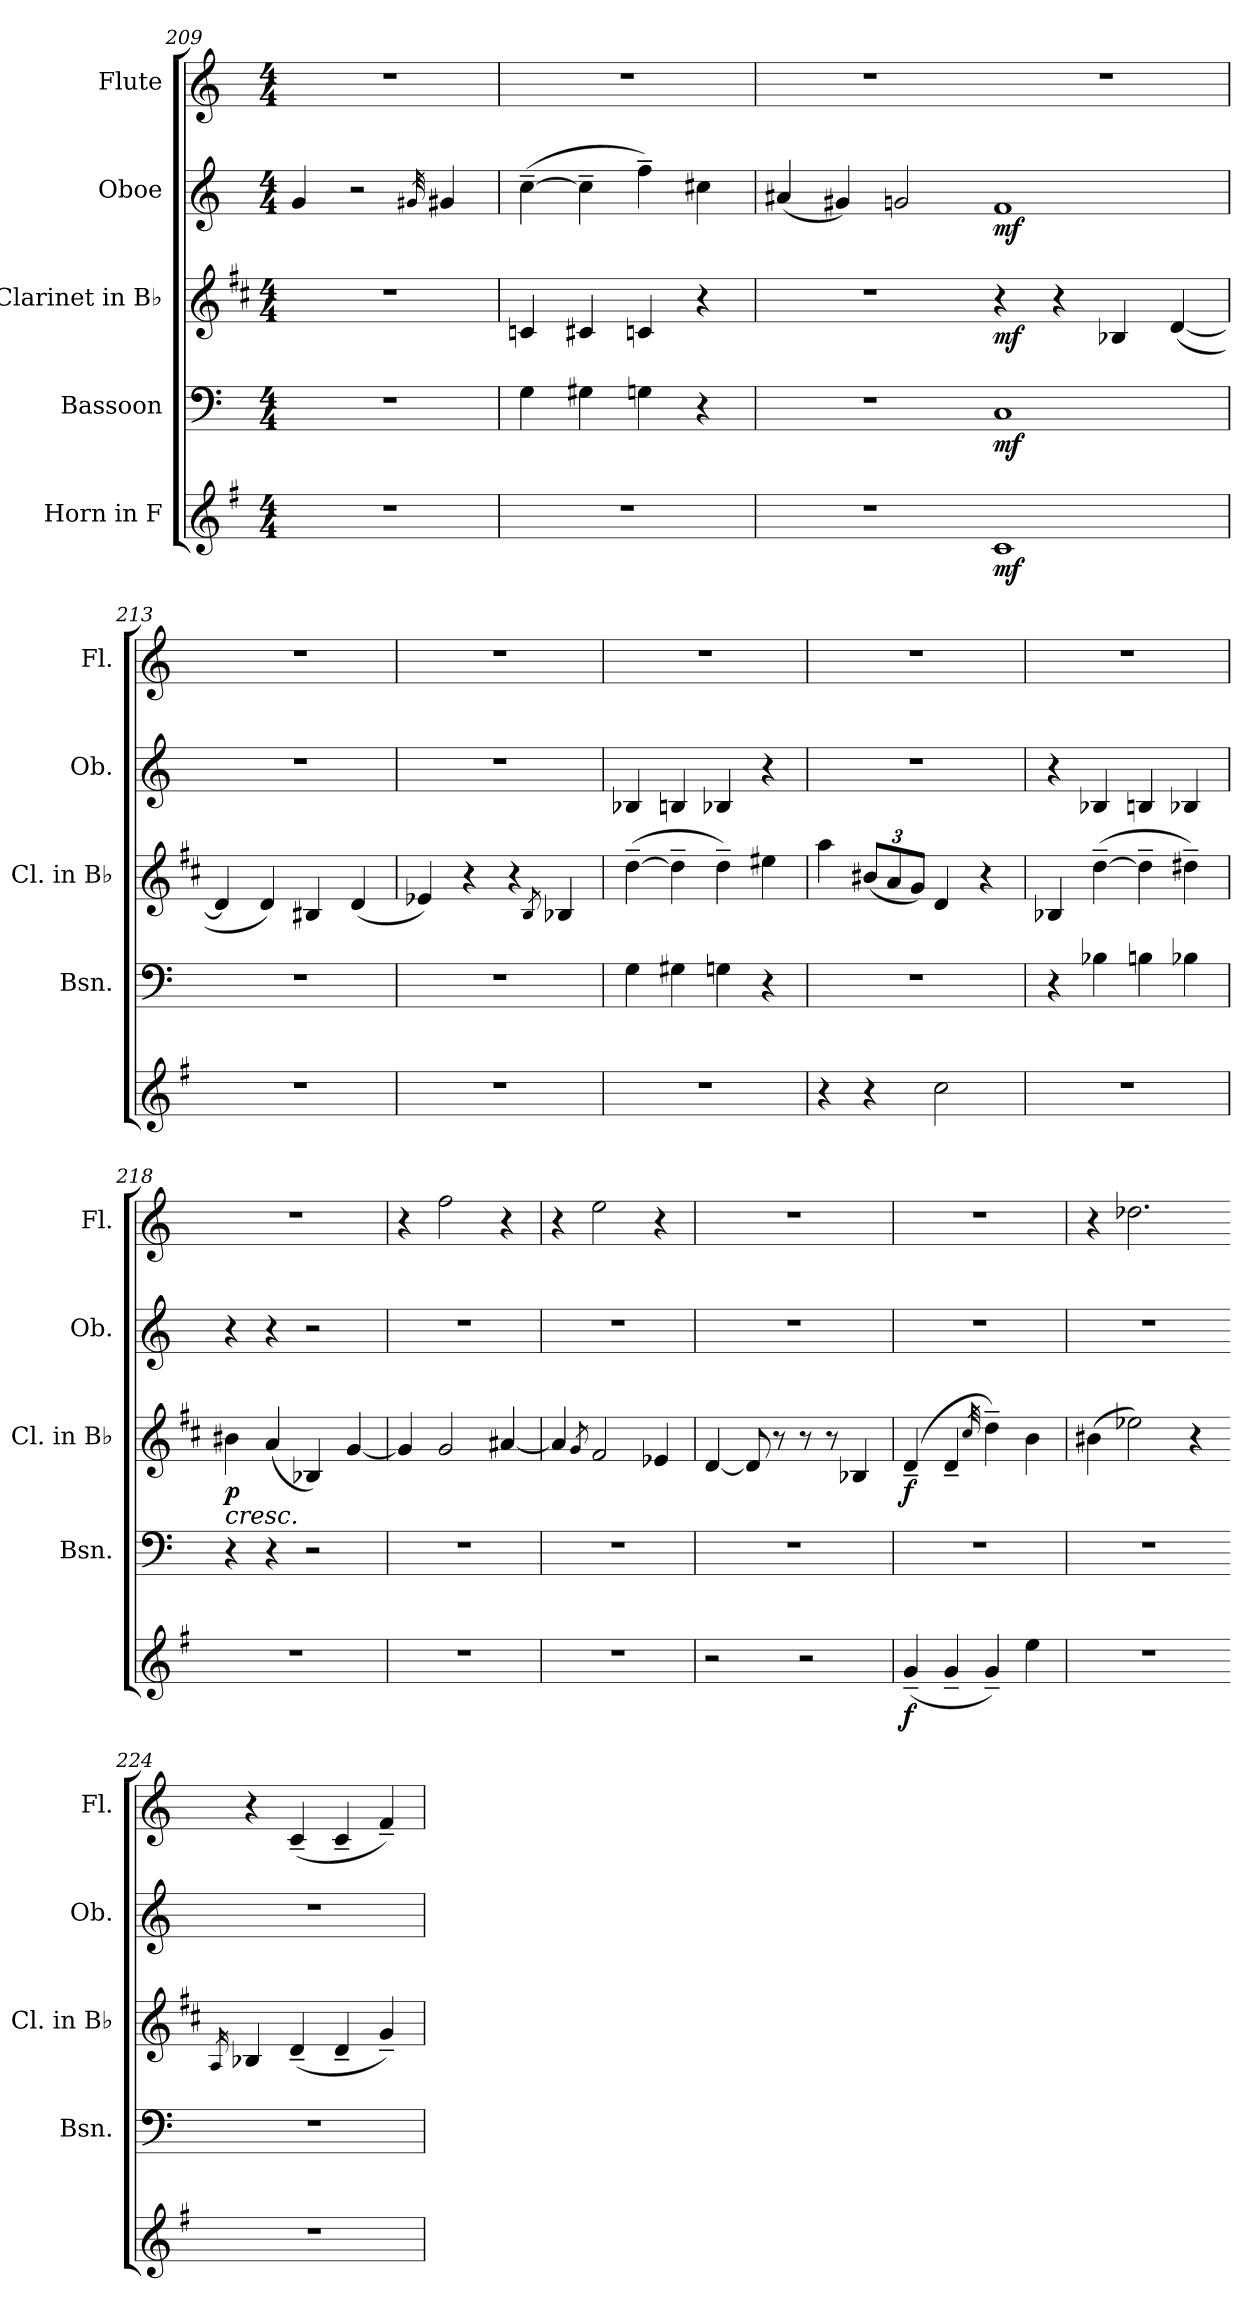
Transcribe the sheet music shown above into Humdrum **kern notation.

**kern	**dynam	**kern	**dynam	**kern	**dynam	**kern	**dynam	**kern
*part5	*part5	*part4	*part4	*part3	*part3	*part2	*part2	*part1
*staff5	*staff5	*staff4	*staff4	*staff3	*staff3	*staff2	*staff2	*staff1
*I"Horn in F	*	*I"Bassoon	*	*I"Clarinet in B♭	*	*I"Oboe	*	*I"Flute
*	*	*I'Bsn.	*	*I'Cl. in B♭	*	*I'Ob.	*	*I'Fl.
*clefG2	*	*clefF4	*	*clefG2	*	*clefG2	*	*clefG2
*ITrd4c7	*	*	*	*ITrd1c2	*	*	*	*ITrd-7c-12
*k[]	*	*k[]	*	*k[]	*	*k[]	*	*k[]
*M4/4	*	*M4/4	*	*M4/4	*	*M4/4	*	*M4/4
=209	=209	=209	=209	=209	=209	=209	=209	=209
1r	.	1r	.	1r	.	4g/	.	1r
.	.	.	.	.	.	2r	.	.
.	.	.	.	.	.	32qg#X/	.	.
.	.	.	.	.	.	4g#/	.	.
=210	=210	=210	=210	=210	=210	=210	=210	=210
1r	.	4G\	.	4B-X/	.	([4cc~\	.	1r
.	.	4G#X\	.	4Bn/	.	4cc~\]	.	.
.	.	4Gn\	.	4B-X/	.	4ff~\)	.	.
.	.	4r	.	4r	.	4cc#X\	.	.
=211	=211	=211	=211	=211	=211	=211	=211	=211
1r	.	1r	.	1r	.	(4a#X/	.	1r
.	.	.	.	.	.	4g#X/)	.	.
.	.	.	.	.	.	2gn/	.	.
=212-	=212-	=212-	=212-	=212-	=212-	=212-	=212-	=212-
!	!LO:DY:b	!	!LO:DY:b	!	!LO:DY:b	!	!LO:DY:b	!
1F	mf	1C	mf	4r	mf	1f	mf	1r
.	.	.	.	4r	.	.	.	.
.	.	.	.	4A-X/	.	.	.	.
.	.	.	.	([4c/	.	.	.	.
=213	=213	=213	=213	=213	=213	=213	=213	=213
1r	.	1r	.	4c/]	.	1r	.	1r
.	.	.	.	4c/)	.	.	.	.
.	.	.	.	4A#X/	.	.	.	.
.	.	.	.	(4c/	.	.	.	.
!!LO:PB:g=z
=214	=214	=214	=214	=214	=214	=214	=214	=214
1r	.	1r	.	4d-X/)	.	1r	.	1r
.	.	.	.	4r	.	.	.	.
.	.	.	.	4r	.	.	.	.
.	.	.	.	8qA/	.	.	.	.
.	.	.	.	4A-X/	.	.	.	.
=215	=215	=215	=215	=215	=215	=215	=215	=215
1r	.	4G\	.	([4cc~\	.	4B-X/	.	1r
.	.	4G#X\	.	4cc~\]	.	4Bn/	.	.
.	.	4Gn\	.	4cc~\)	.	4B-X/	.	.
.	.	4r	.	4dd#X\	.	4r	.	.
=216	=216	=216	=216	=216	=216	=216	=216	=216
4r	.	1r	.	4gg\	.	1r	.	1r
*	*	*	*	*Xbrackettup	*	*	*	*
4r	.	.	.	(12a#X/L	.	.	.	.
.	.	.	.	12g/	.	.	.	.
.	.	.	.	12f/J)	.	.	.	.
2f\	.	.	.	4c/	.	.	.	.
.	.	.	.	4r	.	.	.	.
=217	=217	=217	=217	=217	=217	=217	=217	=217
1r	.	4r	.	4A-X/	.	4r	.	1r
.	.	4B-X\	.	([4cc~\	.	4B-X/	.	.
.	.	4Bn\	.	4cc~\]	.	4Bn/	.	.
.	.	4B-X\	.	4cc#X~\)	.	4B-X/	.	.
=218	=218	=218	=218	=218	=218	=218	=218	=218
!	!	!	!	!	!LO:HP:b	!	!	!
!	!	!	!	!	!LO:DY:n=1:b	!	!	!
1r	.	4r	.	4a#X\	< p	4r	.	1r
.	.	4r	.	(4g/	.	4r	.	.
.	.	2r	.	4A-X/)	.	2r	.	.
.	.	.	.	[4f/	.	.	.	.
!!LO:LB:g=z
=219	=219	=219	=219	=219	=219	=219	=219	=219
1r	.	1r	.	4f/]	.	1r	.	4r
.	.	.	.	2f/	.	.	.	2fff\
.	.	.	.	[4g#X/	.	.	.	4r
=220	=220	=220	=220	=220	=220	=220	=220	=220
1r	.	1r	.	4g#/]	.	1r	.	4r
.	.	.	.	8qf/	.	.	.	.
.	.	.	.	2e/	.	.	.	2eee\
.	.	.	.	4d-X/	.	.	.	4r
=221	=221	=221	=221	=221	=221	=221	=221	=221
2r	.	1r	.	[4c/	.	1r	.	1r
.	.	.	.	8c/]	.	.	.	.
.	.	.	.	8r	.	.	.	.
2r	.	.	.	8r	.	.	.	.
.	.	.	.	8r	.	.	.	.
.	.	.	.	4A-X/	.	.	.	.
=222	=222	=222	=222	=222	=222	=222	=222	=222
!	!LO:DY:b	!	!	!	!LO:DY:b	!	!	!
(4c~/	f	1r	.	(4c~/	f	1r	.	1r
4c~/	.	.	.	4c~/	[	.	.	.
.	.	.	.	32qb/	.	.	.	.
4c~/)	.	.	.	4cc~\)	.	.	.	.
4a\	.	.	.	4a\	.	.	.	.
=223	=223	=223	=223	=223	=223	=223	=223	=223
1r	.	1r	.	(4a#X\	.	1r	.	4r
.	.	.	.	2dd-X\)	.	.	.	2.ddd-X\
.	.	.	.	4r	.	.	.	.
!!LO:PB:g=z
=224-	=224-	=224-	=224-	=224-	=224-	=224-	=224-	=224-
.	.	.	.	16qG/	.	.	.	.
1r	.	1r	.	4A-X/	.	1r	.	4r
.	.	.	.	(4c~/	.	.	.	(4cc~/
.	.	.	.	4c~/	.	.	.	4cc~/
.	.	.	.	4f~/)	.	.	.	4ff~/)
=	=	=	=	=	=	=	=	=
*-	*-	*-	*-	*-	*-	*-	*-	*-
